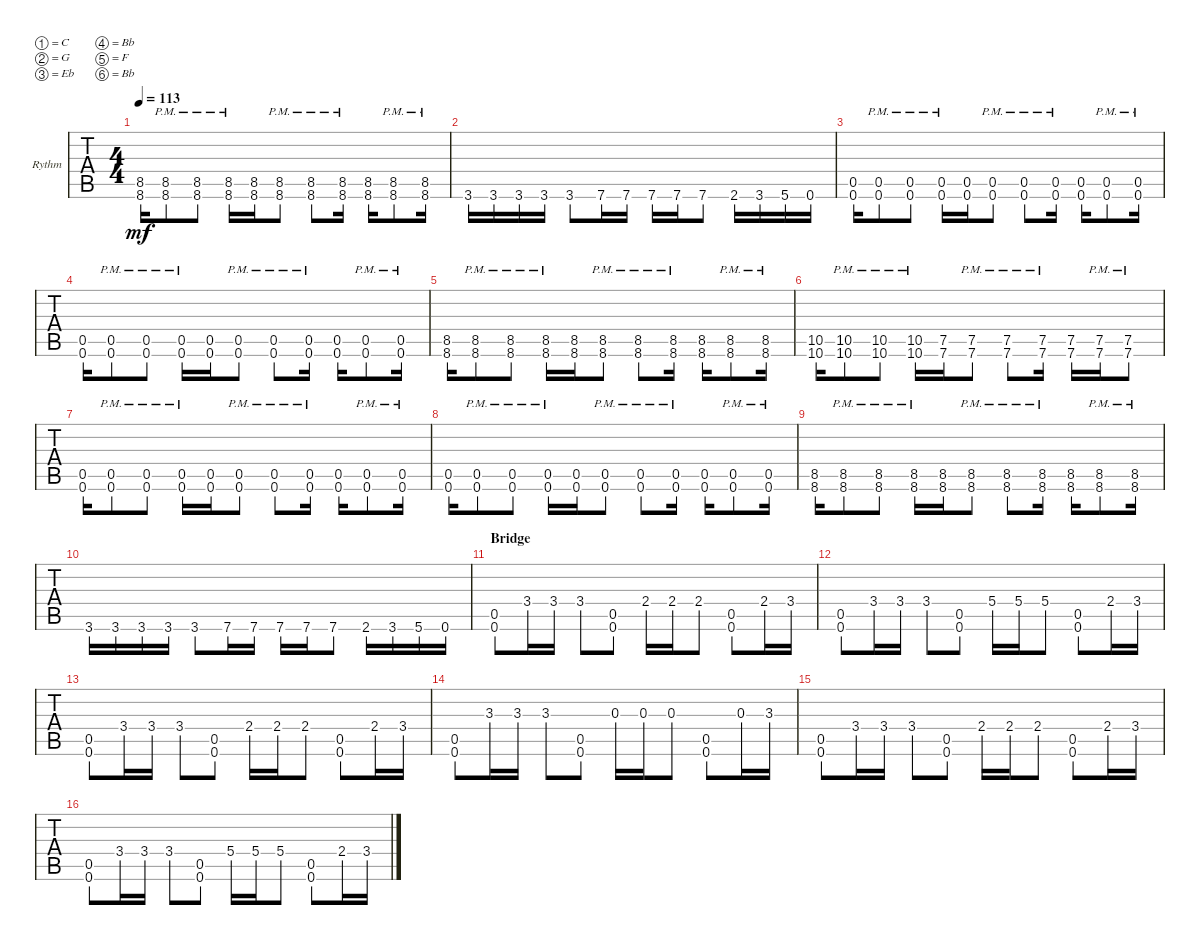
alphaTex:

\defaultSystemsLayout 4
\bracketExtendMode groupsimilarinstruments
\firstSystemTrackNameOrientation horizontal
\otherSystemsTrackNameOrientation horizontal
\track ("Rythm" "Rythm") {instrument distortionguitar}
\staff {tabs}
\tuning (C4 G3 Eb3 Bb2 F2 Bb1)
\ts (4 4)
\tempo 113
\clef g2
\ks c
(8.6 8.5).16{dy mf} (8.6{pm} 8.5{pm}).8 (8.6{pm} 8.5{pm}).8 (8.5{pm} 8.6{pm}).16 (8.5 8.6).16 (8.6{pm} 8.5{pm}).8 (8.6{pm} 8.5{pm}).8 (8.6{pm} 8.5{pm}).16 (8.6 8.5).16 (8.6{pm} 8.5{pm}).8 (8.5{pm} 8.6{pm}).16 |
3.6.16 3.6.16 3.6.16 3.6.16 3.6.8 7.6.16 7.6.16 7.6.16 7.6.16 7.6.8 2.6.16 3.6.16 5.6.16 0.6.16 |
(0.6 0.5).16 (0.6{pm} 0.5{pm}).8 (0.6{pm} 0.5{pm}).8 (0.5{pm} 0.6{pm}).16 (0.5 0.6).16 (0.6{pm} 0.5{pm}).8 (0.6{pm} 0.5{pm}).8 (0.6{pm} 0.5{pm}).16 (0.6 0.5).16 (0.6{pm} 0.5{pm}).8 (0.5{pm} 0.6{pm}).16 |
(0.6 0.5).16 (0.6{pm} 0.5{pm}).8 (0.6{pm} 0.5{pm}).8 (0.5{pm} 0.6{pm}).16 (0.5 0.6).16 (0.6{pm} 0.5{pm}).8 (0.6{pm} 0.5{pm}).8 (0.6{pm} 0.5{pm}).16 (0.6 0.5).16 (0.6{pm} 0.5{pm}).8 (0.5{pm} 0.6{pm}).16 |
(8.6 8.5).16 (8.6{pm} 8.5{pm}).8 (8.6{pm} 8.5{pm}).8 (8.5{pm} 8.6{pm}).16 (8.5 8.6).16 (8.6{pm} 8.5{pm}).8 (8.6{pm} 8.5{pm}).8 (8.6{pm} 8.5{pm}).16 (8.6 8.5).16 (8.6{pm} 8.5{pm}).8 (8.5{pm} 8.6{pm}).16 |
(10.6 10.5).16 (10.6{pm} 10.5{pm}).8 (10.6{pm} 10.5{pm}).8 (10.6{pm} 10.5{pm}).16 (7.6 7.5).16 (7.6{pm} 7.5{pm}).8 (7.6{pm} 7.5{pm}).8 (7.6{pm} 7.5{pm}).16 (7.6 7.5).16 (7.6{pm} 7.5{pm}).16 (7.6{pm} 7.5{pm}).8 |
(0.6 0.5).16 (0.6{pm} 0.5{pm}).8 (0.6{pm} 0.5{pm}).8 (0.5{pm} 0.6{pm}).16 (0.5 0.6).16 (0.6{pm} 0.5{pm}).8 (0.6{pm} 0.5{pm}).8 (0.6{pm} 0.5{pm}).16 (0.6 0.5).16 (0.6{pm} 0.5{pm}).8 (0.5{pm} 0.6{pm}).16 |
(0.6 0.5).16 (0.6{pm} 0.5{pm}).8 (0.6{pm} 0.5{pm}).8 (0.5{pm} 0.6{pm}).16 (0.5 0.6).16 (0.6{pm} 0.5{pm}).8 (0.6{pm} 0.5{pm}).8 (0.6{pm} 0.5{pm}).16 (0.6 0.5).16 (0.6{pm} 0.5{pm}).8 (0.5{pm} 0.6{pm}).16 |
(8.6 8.5).16 (8.6{pm} 8.5{pm}).8 (8.6{pm} 8.5{pm}).8 (8.5{pm} 8.6{pm}).16 (8.5 8.6).16 (8.6{pm} 8.5{pm}).8 (8.6{pm} 8.5{pm}).8 (8.6{pm} 8.5{pm}).16 (8.6 8.5).16 (8.6{pm} 8.5{pm}).8 (8.5{pm} 8.6{pm}).16 |
3.6.16 3.6.16 3.6.16 3.6.16 3.6.8 7.6.16 7.6.16 7.6.16 7.6.16 7.6.8 2.6.16 3.6.16 5.6.16 0.6.16 |
\section ("" "Bridge")
(0.6 0.5).8 3.4.16 3.4.16 3.4.8 (0.6 0.5).8 2.4.16 2.4.16 2.4.8 (0.6 0.5).8 2.4.16 3.4.16 |
(0.6 0.5).8 3.4.16 3.4.16 3.4.8 (0.6 0.5).8 5.4.16 5.4.16 5.4.8 (0.6 0.5).8 2.4.16 3.4.16 |
(0.6 0.5).8 3.4.16 3.4.16 3.4.8 (0.6 0.5).8 2.4.16 2.4.16 2.4.8 (0.6 0.5).8 2.4.16 3.4.16 |
(0.6 0.5).8 3.3.16 3.3.16 3.3.8 (0.6 0.5).8 0.3.16 0.3.16 0.3.8 (0.6 0.5).8 0.3.16 3.3.16 |
(0.6 0.5).8 3.4.16 3.4.16 3.4.8 (0.6 0.5).8 2.4.16 2.4.16 2.4.8 (0.6 0.5).8 2.4.16 3.4.16 |
(0.6 0.5).8 3.4.16 3.4.16 3.4.8 (0.6 0.5).8 5.4.16 5.4.16 5.4.8 (0.6 0.5).8 2.4.16 3.4.16
